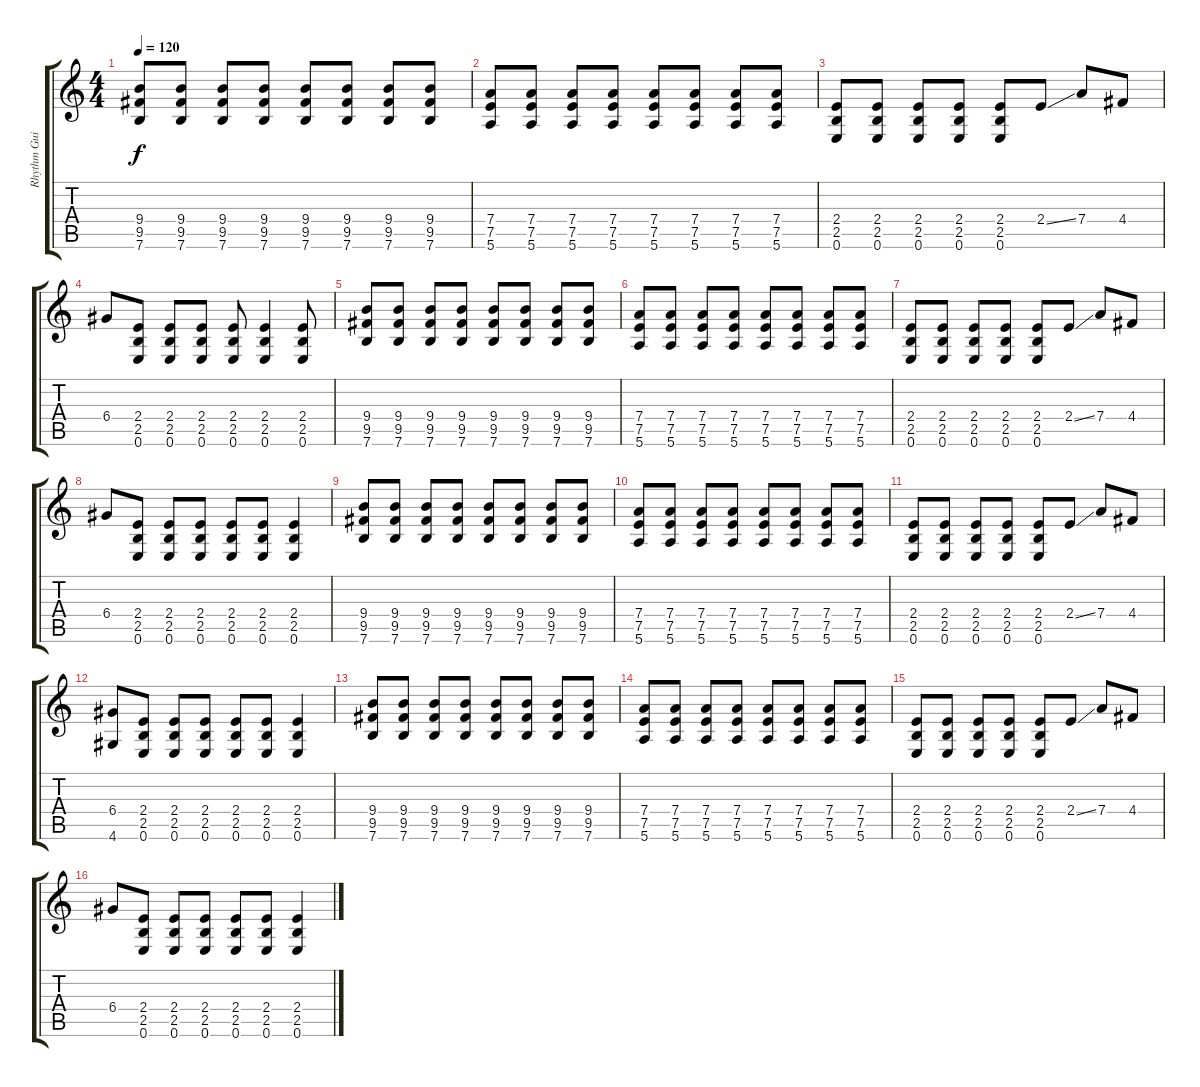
\track ("Rhythm Guitar" "Rhythm Gui") {instrument distortionguitar}
\staff {score tabs}
\tuning (E4 B3 G3 D3 A2 E2) {hide}
\ts (4 4)
\tempo 120
\clef g2
\ks c
(9.4 9.5 7.6).8{dy f volume 11} (9.4 9.5 7.6).8{volume 7} (9.4 9.5 7.6).8 (9.4 9.5 7.6).8 (9.4 9.5 7.6).8 (9.4 9.5 7.6).8 (9.4 9.5 7.6).8 (9.4 9.5 7.6).8 |
(7.4 7.5 5.6).8{volume 11} (7.4 7.5 5.6).8{volume 7} (7.4 7.5 5.6).8 (7.4 7.5 5.6).8 (7.4 7.5 5.6).8 (7.4 7.5 5.6).8 (7.4 7.5 5.6).8 (7.4 7.5 5.6).8 |
(2.4 2.5 0.6).8{volume 11} (2.4 2.5 0.6).8{volume 7} (2.4 2.5 0.6).8 (2.4 2.5 0.6).8 (2.4 2.5 0.6).8 2.4{ss}.8{volume 11} 7.4.8 4.4.8 |
6.4.8 (2.4 2.5 0.6).8 (2.4 2.5 0.6).8{volume 7} (2.4 2.5 0.6).8 (2.4 2.5 0.6).8 (2.4 2.5 0.6).4{volume 11} (2.4 2.5 0.6).8 |
(9.4 9.5 7.6).8 (9.4 9.5 7.6).8 (9.4 9.5 7.6).8 (9.4 9.5 7.6).8 (9.4 9.5 7.6).8 (9.4 9.5 7.6).8 (9.4 9.5 7.6).8 (9.4 9.5 7.6).8 |
(7.4 7.5 5.6).8 (7.4 7.5 5.6).8 (7.4 7.5 5.6).8 (7.4 7.5 5.6).8 (7.4 7.5 5.6).8 (7.4 7.5 5.6).8 (7.4 7.5 5.6).8 (7.4 7.5 5.6).8 |
(2.4 2.5 0.6).8 (2.4 2.5 0.6).8 (2.4 2.5 0.6).8 (2.4 2.5 0.6).8 (2.4 2.5 0.6).8 2.4{ss}.8 7.4.8 4.4.8 |
6.4.8 (2.4 2.5 0.6).8 (2.4 2.5 0.6).8 (2.4 2.5 0.6).8 (2.4 2.5 0.6).8 (2.4 2.5 0.6).8 (2.4 2.5 0.6).4 |
(9.4 9.5 7.6).8 (9.4 9.5 7.6).8 (9.4 9.5 7.6).8 (9.4 9.5 7.6).8 (9.4 9.5 7.6).8 (9.4 9.5 7.6).8 (9.4 9.5 7.6).8 (9.4 9.5 7.6).8 |
(7.4 7.5 5.6).8 (7.4 7.5 5.6).8 (7.4 7.5 5.6).8 (7.4 7.5 5.6).8 (7.4 7.5 5.6).8 (7.4 7.5 5.6).8 (7.4 7.5 5.6).8 (7.4 7.5 5.6).8 |
(2.4 2.5 0.6).8 (2.4 2.5 0.6).8 (2.4 2.5 0.6).8 (2.4 2.5 0.6).8 (2.4 2.5 0.6).8 2.4{ss}.8 7.4.8 4.4.8 |
(6.4 4.6).8 (2.4 2.5 0.6).8 (2.4 2.5 0.6).8 (2.4 2.5 0.6).8 (2.4 2.5 0.6).8 (2.4 2.5 0.6).8 (2.4 2.5 0.6).4 |
(9.4 9.5 7.6).8 (9.4 9.5 7.6).8 (9.4 9.5 7.6).8 (9.4 9.5 7.6).8 (9.4 9.5 7.6).8 (9.4 9.5 7.6).8 (9.4 9.5 7.6).8 (9.4 9.5 7.6).8 |
(7.4 7.5 5.6).8 (7.4 7.5 5.6).8 (7.4 7.5 5.6).8 (7.4 7.5 5.6).8 (7.4 7.5 5.6).8 (7.4 7.5 5.6).8 (7.4 7.5 5.6).8 (7.4 7.5 5.6).8 |
(2.4 2.5 0.6).8 (2.4 2.5 0.6).8 (2.4 2.5 0.6).8 (2.4 2.5 0.6).8 (2.4 2.5 0.6).8 2.4{ss}.8 7.4.8 4.4.8 |
6.4.8 (2.4 2.5 0.6).8 (2.4 2.5 0.6).8 (2.4 2.5 0.6).8 (2.4 2.5 0.6).8 (2.4 2.5 0.6).8 (2.4 2.5 0.6).4
